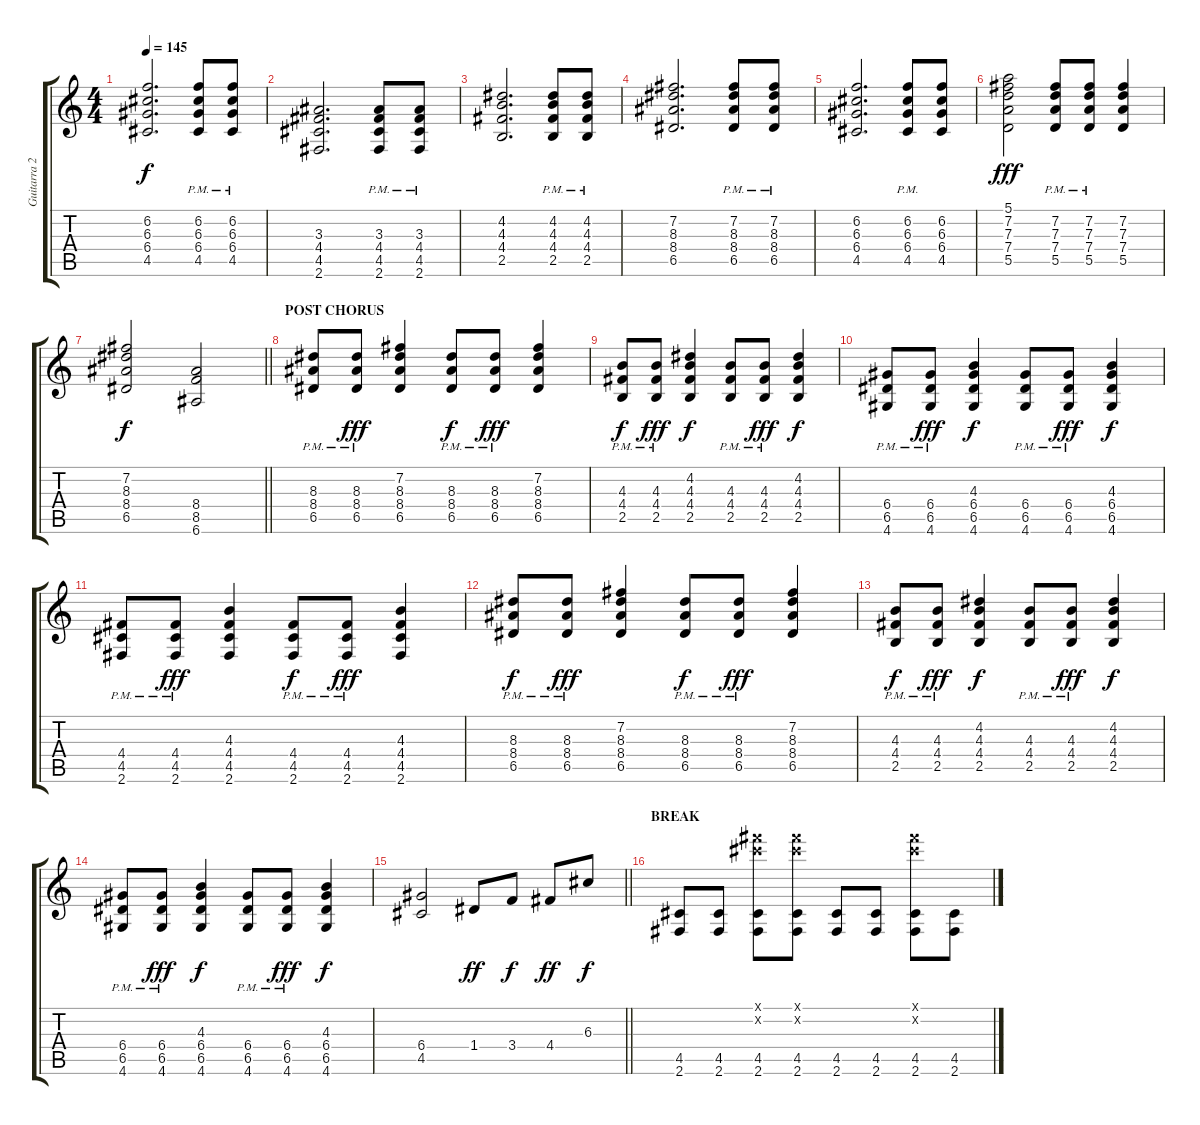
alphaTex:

\track ("Guitarra 2" "Guitarra 2") {instrument overdrivenguitar}
\staff {score tabs}
\tuning (E4 B3 G3 D3 A2 E2) {hide}
\ts (4 4)
\tempo 145
\clef g2
\ks c
(6.2 6.3 6.4 4.5).2{d dy f} (6.2{pm} 6.3{pm} 6.4{pm} 4.5{pm}).8 (6.2{pm} 6.3{pm} 6.4{pm} 4.5{pm}).8 |
(3.3 4.4 4.5 2.6).2{d} (3.3{pm} 4.4{pm} 4.5{pm} 2.6{pm}).8 (3.3{pm} 4.4{pm} 4.5{pm} 2.6{pm}).8 |
(4.2 4.3 4.4 2.5).2{d} (4.2{pm} 4.3{pm} 4.4{pm} 2.5{pm}).8 (4.2{pm} 4.3{pm} 4.4{pm} 2.5{pm}).8 |
(7.2 8.3 8.4 6.5).2{d} (7.2{pm} 8.3{pm} 8.4{pm} 6.5{pm}).8 (7.2{pm} 8.3{pm} 8.4{pm} 6.5{pm}).8 |
(6.2 6.3 6.4 4.5).2{d} (6.2{pm} 6.3{pm} 6.4{pm} 4.5{pm}).8 (6.2 6.3 6.4 4.5).8 |
(5.1 7.2 7.3 7.4 5.5).2{dy fff} (7.2{pm} 7.3{pm} 7.4{pm} 5.5{pm}).8 (7.2{pm} 7.3{pm} 7.4{pm} 5.5{pm}).8 (7.2 7.3 7.4 5.5).4 |
\barLineRight lightlight
(7.2 8.3 8.4 6.5).2{dy f} (8.4 8.5 6.6).2 |
\section ("" "POST CHORUS")
(8.3{pm} 8.4{pm} 6.5{pm}).8 (8.3{pm} 8.4{pm} 6.5{pm}).8{dy fff} (7.2 8.3 8.4 6.5).4 (8.3{pm} 8.4{pm} 6.5{pm}).8{dy f} (8.3{pm} 8.4{pm} 6.5{pm}).8{dy fff} (7.2 8.3 8.4 6.5).4 |
(4.3{pm} 4.4{pm} 2.5{pm}).8{dy f} (4.3{pm} 4.4{pm} 2.5{pm}).8{dy fff} (4.2 4.3 4.4 2.5).4{dy f} (4.3{pm} 4.4{pm} 2.5{pm}).8 (4.3{pm} 4.4{pm} 2.5{pm}).8{dy fff} (4.2 4.3 4.4 2.5).4{dy f} |
(6.4{pm} 6.5{pm} 4.6{pm}).8 (6.4{pm} 6.5{pm} 4.6{pm}).8{dy fff} (4.3 6.4 6.5 4.6).4{dy f} (6.4{pm} 6.5{pm} 4.6{pm}).8 (6.4{pm} 6.5{pm} 4.6{pm}).8{dy fff} (4.3 6.4 6.5 4.6).4{dy f} |
(4.4{pm} 4.5{pm} 2.6{pm}).8 (4.4{pm} 4.5{pm} 2.6{pm}).8{dy fff} (4.3 4.4 4.5 2.6).4 (4.4{pm} 4.5{pm} 2.6{pm}).8{dy f} (4.4{pm} 4.5{pm} 2.6{pm}).8{dy fff} (4.3 4.4 4.5 2.6).4 |
(8.3{pm} 8.4{pm} 6.5{pm}).8{dy f} (8.3{pm} 8.4{pm} 6.5{pm}).8{dy fff} (7.2 8.3 8.4 6.5).4 (8.3{pm} 8.4{pm} 6.5{pm}).8{dy f} (8.3{pm} 8.4{pm} 6.5{pm}).8{dy fff} (7.2 8.3 8.4 6.5).4 |
(4.3{pm} 4.4{pm} 2.5{pm}).8{dy f} (4.3{pm} 4.4{pm} 2.5{pm}).8{dy fff} (4.2 4.3 4.4 2.5).4{dy f} (4.3{pm} 4.4{pm} 2.5{pm}).8 (4.3{pm} 4.4{pm} 2.5{pm}).8{dy fff} (4.2 4.3 4.4 2.5).4{dy f} |
(6.4{pm} 6.5{pm} 4.6{pm}).8 (6.4{pm} 6.5{pm} 4.6{pm}).8{dy fff} (4.3 6.4 6.5 4.6).4{dy f} (6.4{pm} 6.5{pm} 4.6{pm}).8 (6.4{pm} 6.5{pm} 4.6{pm}).8{dy fff} (4.3 6.4 6.5 4.6).4{dy f} |
\barLineRight lightlight
(6.4 4.5).2 1.4.8{dy ff} 3.4.8{dy f} 4.4.8{dy ff} 6.3.8{dy f} |
\section ("" "BREAK")
(4.5 2.6).8 (4.5 2.6).8 (14.1{x} 14.2{x} 4.5 2.6).8 (14.1{x} 14.2{x} 4.5 2.6).8 (4.5 2.6).8 (4.5 2.6).8 (14.1{x} 14.2{x} 4.5 2.6).8 (4.5 2.6).8
